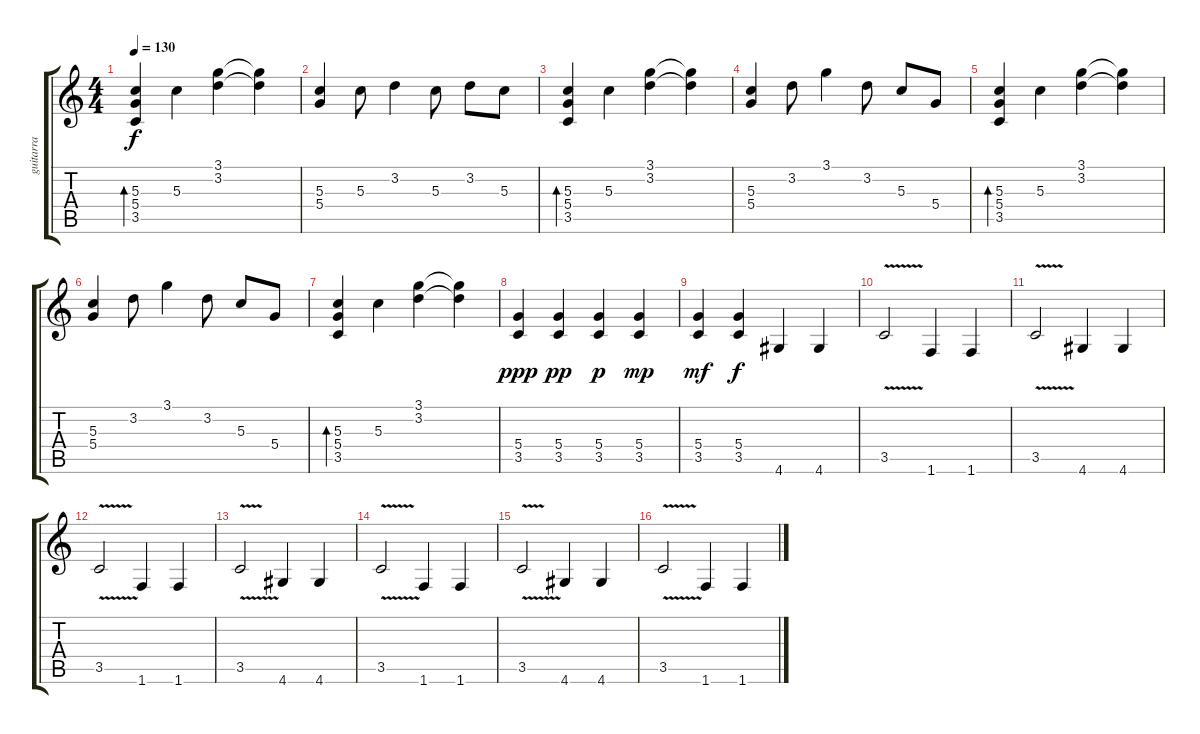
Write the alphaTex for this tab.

\track ("guitarra" "guitarra") {instrument distortionguitar}
\staff {score tabs}
\tuning (E4 B3 G3 D3 A2 E2) {hide}
\ts (4 4)
\tempo 130
\clef g2
\ks c
(5.3 5.4 3.5).4{bd 240 dy f} 5.3.4 (3.1 3.2).4 (3.1{t} 3.2{t}).4 |
(5.3 5.4).4 5.3.8 3.2.4 5.3.8 3.2.8 5.3.8 |
(5.3 5.4 3.5).4{bd 240} 5.3.4 (3.1 3.2).4 (3.1{t} 3.2{t}).4 |
(5.3 5.4).4 3.2.8 3.1.4 3.2.8 5.3.8 5.4.8 |
(5.3 5.4 3.5).4{bd 240} 5.3.4 (3.1 3.2).4 (3.1{t} 3.2{t}).4 |
(5.3 5.4).4 3.2.8 3.1.4 3.2.8 5.3.8 5.4.8 |
(5.3 5.4 3.5).4{bd 240} 5.3.4 (3.1 3.2).4 (3.1{t} 3.2{t}).4 |
(5.4 3.5).4{dy ppp instrument distortionguitar} (5.4 3.5).4{dy pp} (5.4 3.5).4{dy p} (5.4 3.5).4{dy mp} |
(5.4 3.5).4{dy mf} (5.4 3.5).4{dy f} 4.6.4 4.6.4 |
3.5{v}.2 1.6.4 1.6.4 |
3.5{v}.2 4.6.4 4.6.4 |
3.5{v}.2 1.6.4 1.6.4 |
3.5{v}.2 4.6.4 4.6.4 |
3.5{v}.2 1.6.4 1.6.4 |
3.5{v}.2 4.6.4 4.6.4 |
3.5{v}.2 1.6.4 1.6.4
